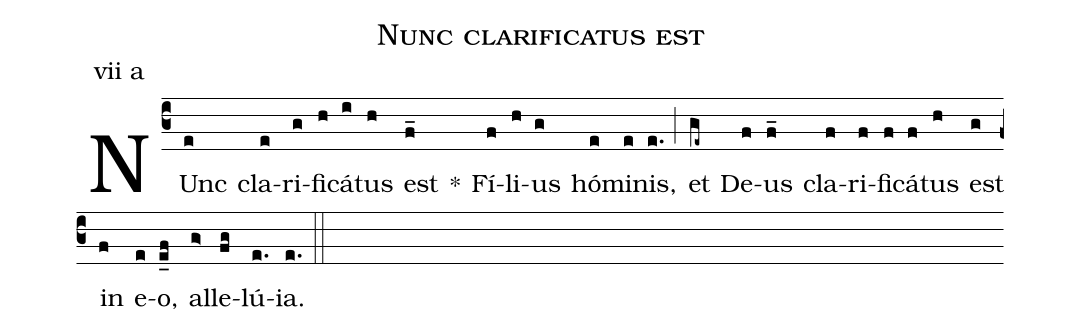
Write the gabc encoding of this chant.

name: Nunc clarificatus est;
annotation: vii a;
mode: 7;
%%
(c3)
NUnc(e) cla(e)ri(g)fi(h)cá(i)tus(h) est(f_) *()
Fí(f)li(h)us(g) hó(e)mi(e)nis,(e.) (;)
et(ge~) De(f)us(f_) cla(f)ri(f)fi(f)cá(f)tus(h) est(g) in(f) e(e)o,(e_f) al(g>)le(fg)lú(e.)ia.(e.) (::)
